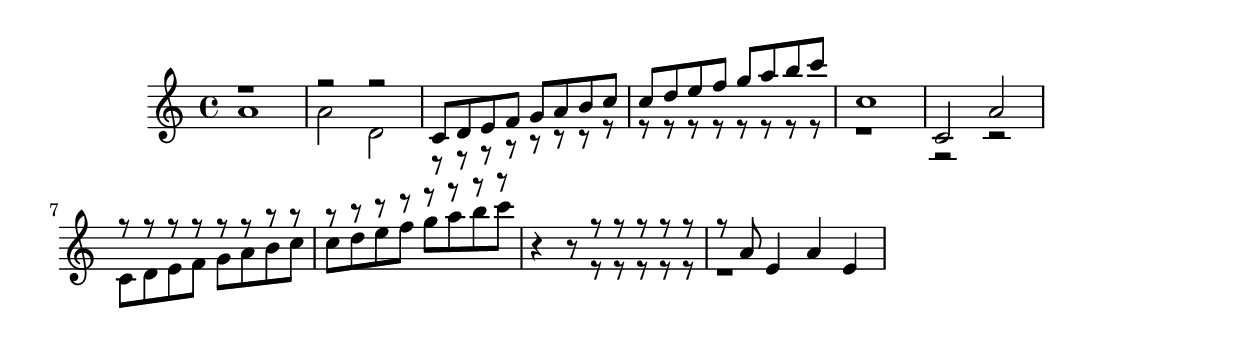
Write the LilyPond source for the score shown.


\version "2.10.0"
\header{
  texidoc="
Rests should not collide with beams, stems and noteheads.  Rests may
be under beams.  Rests should be move by integral number of spaces
inside the staff, and by half spaces outside.  Notice that the half
and whole rests just outside the staff get ledger lines in different
cases.
"
}

\layout { ragged-right = ##t }

scale =  \relative c' {
  c8 d e f g a b c c d e f g a b c

}
rests =              {
  r r r  r r r r r r r r r r r r r
} 
different = <<  {
  \relative c'' {
    r8 a e4 a e
  }
}\\ {
  
  \relative c'' {
    r1
  }} >>

scales = \context Staff  <<
  {  r1 r2 r2   \scale    c''1 c'2 a'2 \rests  }
  \\
  { a'1 a'2 d'2 \rests r1 r2 r2  \scale }
>>

restsII = \context Staff  {
  r4 r8
  \context Staff << {  r8 } \\{  r8} >>
  \context Staff << { r8} r8 \\{  r8} >>
  \context Staff << { r8} r8 r8 \\ {  r8} >>
  \context Staff << { r} \\ {  r} >>
  \context Staff << { r} r\\ { \stemDown r} >>
  \different	
}


{ 
  \scales 
  \restsII 
}

	



